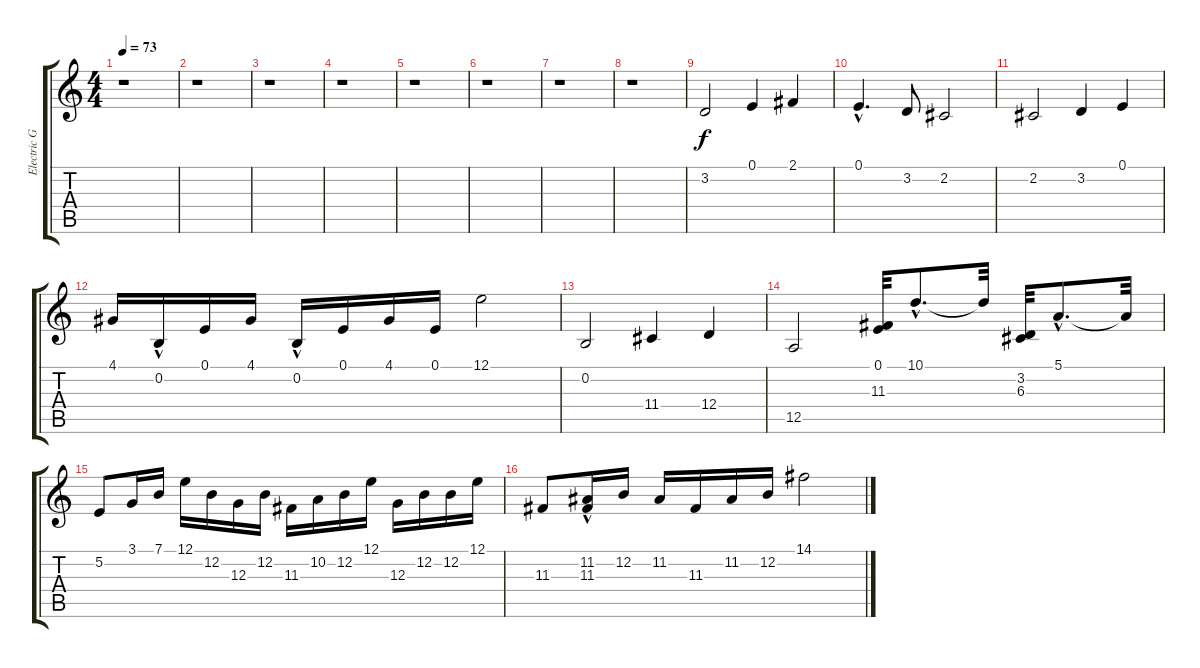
\track ("Electric Guitar 4" "Electric G") {instrument lead5charang}
\staff {score tabs}
\tuning (E4 B3 G3 D3 A2 E2) {hide}
\ts (4 4)
\tempo 73
\clef g2
\ks c
r.1{dy f instrument lead5charang} |
r.1 |
r.1 |
r.1 |
r.1 |
r.1 |
r.1 |
r.1 |
3.2.2 0.1.4 2.1.4 |
0.1{hac}.4{d} 3.2.8 2.2.2 |
2.2.2 3.2.4 0.1.4 |
4.1.16 0.2{hac}.16 0.1.16 4.1.16 0.2{hac}.16 0.1.16 4.1.16 0.1.16 12.1.2 |
0.2.2 11.4.4 12.4.4 |
12.5.2 (0.1 11.3).32 10.1{hac}.8{d} 10.1{t}.32 (3.2 6.3).32 5.1{hac}.8{d} 5.1{t}.32 |
5.2.8 3.1.16 7.1.16 12.1.16 12.2.16 12.3.16 12.2.16 11.3.16 10.2.16 12.2.16 12.1.16 12.3.16 12.2.16 12.2.16 12.1.16 |
11.3.8 (11.2 11.3{hac}).16 12.2.16 11.2.16 11.3.16 11.2.16 12.2.16 14.1.2
